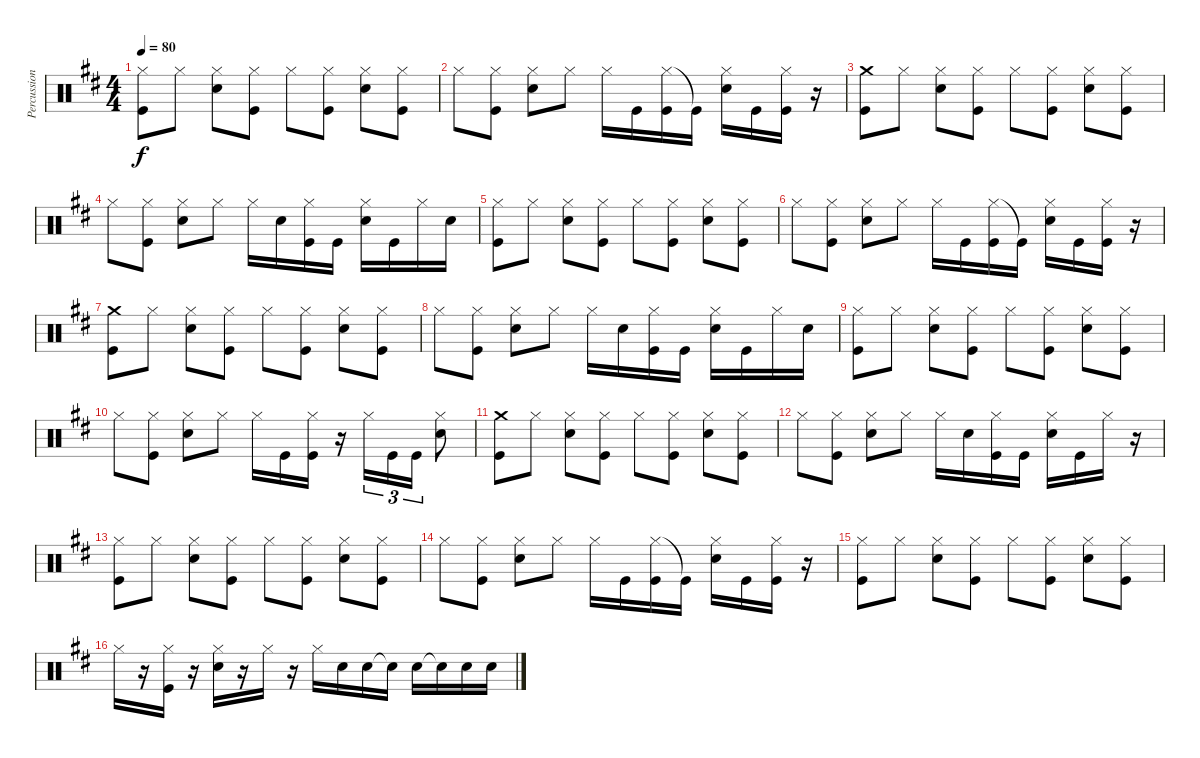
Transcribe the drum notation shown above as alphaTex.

\track ("Percussions" "Percussion") {instrument percussion}
\staff {score}
\articulation defaults
\ts (4 4)
\tempo 80
\clef neutral
\ks d
("Hi-Hat (closed)" "Kick (hit)").8{dy f} "Hi-Hat (closed)".8 ("Hi-Hat (closed)" "Snare (hit) 2").8 ("Hi-Hat (closed)" "Kick (hit)").8 "Hi-Hat (closed)".8 ("Hi-Hat (closed)" "Kick (hit)").8 ("Hi-Hat (closed)" "Snare (hit) 2").8 ("Hi-Hat (closed)" "Kick (hit)").8 |
"Hi-Hat (closed)".8 ("Hi-Hat (closed)" "Kick (hit)").8 ("Hi-Hat (closed)" "Snare (hit) 2").8 "Hi-Hat (closed)".8 "Hi-Hat (closed)".16 "Kick (hit)".16 ("Hi-Hat (closed)" "Kick (hit)").16 "Kick (hit)"{t}.16 ("Hi-Hat (closed)" "Snare (hit) 2").16 "Kick (hit)".16 ("Hi-Hat (closed)" "Kick (hit)").16 r.16 |
("Crash medium (hit)" "Kick (hit)").8 "Hi-Hat (closed)".8 ("Hi-Hat (closed)" "Snare (hit) 2").8 ("Hi-Hat (closed)" "Kick (hit)").8 "Hi-Hat (closed)".8 ("Hi-Hat (closed)" "Kick (hit)").8 ("Hi-Hat (closed)" "Snare (hit) 2").8 ("Hi-Hat (closed)" "Kick (hit)").8 |
"Hi-Hat (closed)".8 ("Hi-Hat (closed)" "Kick (hit)").8 ("Hi-Hat (closed)" "Snare (hit) 2").8 "Hi-Hat (closed)".8 "Hi-Hat (closed)".16 "Snare (hit) 2".16 ("Hi-Hat (closed)" "Kick (hit)").16 "Kick (hit)".16 ("Hi-Hat (closed)" "Snare (hit) 2").16 "Kick (hit)".16 "Hi-Hat (closed)".16 "Snare (hit) 2".16 |
("Hi-Hat (closed)" "Kick (hit)").8 "Hi-Hat (closed)".8 ("Hi-Hat (closed)" "Snare (hit) 2").8 ("Hi-Hat (closed)" "Kick (hit)").8 "Hi-Hat (closed)".8 ("Hi-Hat (closed)" "Kick (hit)").8 ("Hi-Hat (closed)" "Snare (hit) 2").8 ("Hi-Hat (closed)" "Kick (hit)").8 |
"Hi-Hat (closed)".8 ("Hi-Hat (closed)" "Kick (hit)").8 ("Hi-Hat (closed)" "Snare (hit) 2").8 "Hi-Hat (closed)".8 "Hi-Hat (closed)".16 "Kick (hit)".16 ("Hi-Hat (closed)" "Kick (hit)").16 "Kick (hit)"{t}.16 ("Hi-Hat (closed)" "Snare (hit) 2").16 "Kick (hit)".16 ("Hi-Hat (closed)" "Kick (hit)").16 r.16 |
("Crash medium (hit)" "Kick (hit)").8 "Hi-Hat (closed)".8 ("Hi-Hat (closed)" "Snare (hit) 2").8 ("Hi-Hat (closed)" "Kick (hit)").8 "Hi-Hat (closed)".8 ("Hi-Hat (closed)" "Kick (hit)").8 ("Hi-Hat (closed)" "Snare (hit) 2").8 ("Hi-Hat (closed)" "Kick (hit)").8 |
"Hi-Hat (closed)".8 ("Hi-Hat (closed)" "Kick (hit)").8 ("Hi-Hat (closed)" "Snare (hit) 2").8 "Hi-Hat (closed)".8 "Hi-Hat (closed)".16 "Snare (hit) 2".16 ("Hi-Hat (closed)" "Kick (hit)").16 "Kick (hit)".16 ("Hi-Hat (closed)" "Snare (hit) 2").16 "Kick (hit)".16 "Hi-Hat (closed)".16 "Snare (hit) 2".16 |
("Hi-Hat (closed)" "Kick (hit)").8 "Hi-Hat (closed)".8 ("Hi-Hat (closed)" "Snare (hit) 2").8 ("Hi-Hat (closed)" "Kick (hit)").8 "Hi-Hat (closed)".8 ("Hi-Hat (closed)" "Kick (hit)").8 ("Hi-Hat (closed)" "Snare (hit) 2").8 ("Hi-Hat (closed)" "Kick (hit)").8 |
"Hi-Hat (closed)".8 ("Hi-Hat (closed)" "Kick (hit)").8 ("Hi-Hat (closed)" "Snare (hit) 2").8 "Hi-Hat (closed)".8 "Hi-Hat (closed)".16 "Kick (hit)".16 ("Hi-Hat (closed)" "Kick (hit)").16 r.16 "Hi-Hat (closed)".16{tu (3 2)} "Kick (hit)".16{tu (3 2)} "Kick (hit)".16{tu (3 2)} ("Hi-Hat (closed)" "Snare (hit) 2").8 |
("Crash medium (hit)" "Kick (hit)").8 "Hi-Hat (closed)".8 ("Hi-Hat (closed)" "Snare (hit) 2").8 ("Hi-Hat (closed)" "Kick (hit)").8 "Hi-Hat (closed)".8 ("Hi-Hat (closed)" "Kick (hit)").8 ("Hi-Hat (closed)" "Snare (hit) 2").8 ("Hi-Hat (closed)" "Kick (hit)").8 |
"Hi-Hat (closed)".8 ("Hi-Hat (closed)" "Kick (hit)").8 ("Hi-Hat (closed)" "Snare (hit) 2").8 "Hi-Hat (closed)".8 "Hi-Hat (closed)".16 "Snare (hit) 2".16 ("Hi-Hat (closed)" "Kick (hit)").16 "Kick (hit)".16 ("Hi-Hat (closed)" "Snare (hit) 2").16 "Kick (hit)".16 "Hi-Hat (closed)".16 r.16 |
("Hi-Hat (closed)" "Kick (hit)").8 "Hi-Hat (closed)".8 ("Hi-Hat (closed)" "Snare (hit) 2").8 ("Hi-Hat (closed)" "Kick (hit)").8 "Hi-Hat (closed)".8 ("Hi-Hat (closed)" "Kick (hit)").8 ("Hi-Hat (closed)" "Snare (hit) 2").8 ("Hi-Hat (closed)" "Kick (hit)").8 |
"Hi-Hat (closed)".8 ("Hi-Hat (closed)" "Kick (hit)").8 ("Hi-Hat (closed)" "Snare (hit) 2").8 "Hi-Hat (closed)".8 "Hi-Hat (closed)".16 "Kick (hit)".16 ("Hi-Hat (closed)" "Kick (hit)").16 "Kick (hit)"{t}.16 ("Hi-Hat (closed)" "Snare (hit) 2").16 "Kick (hit)".16 ("Hi-Hat (closed)" "Kick (hit)").16 r.16 |
("Hi-Hat (closed)" "Kick (hit)").8 "Hi-Hat (closed)".8 ("Hi-Hat (closed)" "Snare (hit) 2").8 ("Hi-Hat (closed)" "Kick (hit)").8 "Hi-Hat (closed)".8 ("Hi-Hat (closed)" "Kick (hit)").8 ("Hi-Hat (closed)" "Snare (hit) 2").8 ("Hi-Hat (closed)" "Kick (hit)").8 |
"Hi-Hat (closed)".16 r.16 ("Hi-Hat (closed)" "Kick (hit)").16 r.16 ("Hi-Hat (closed)" "Snare (hit) 2").16 r.16 "Hi-Hat (closed)".16 r.16 "Hi-Hat (closed)".16 "Snare (hit) 2".16 "Snare (hit) 2".16 "Snare (hit) 2"{t}.16 "Snare (hit) 2".16 "Snare (hit) 2"{t}.16 "Snare (hit) 2".16 "Snare (hit) 2".16
